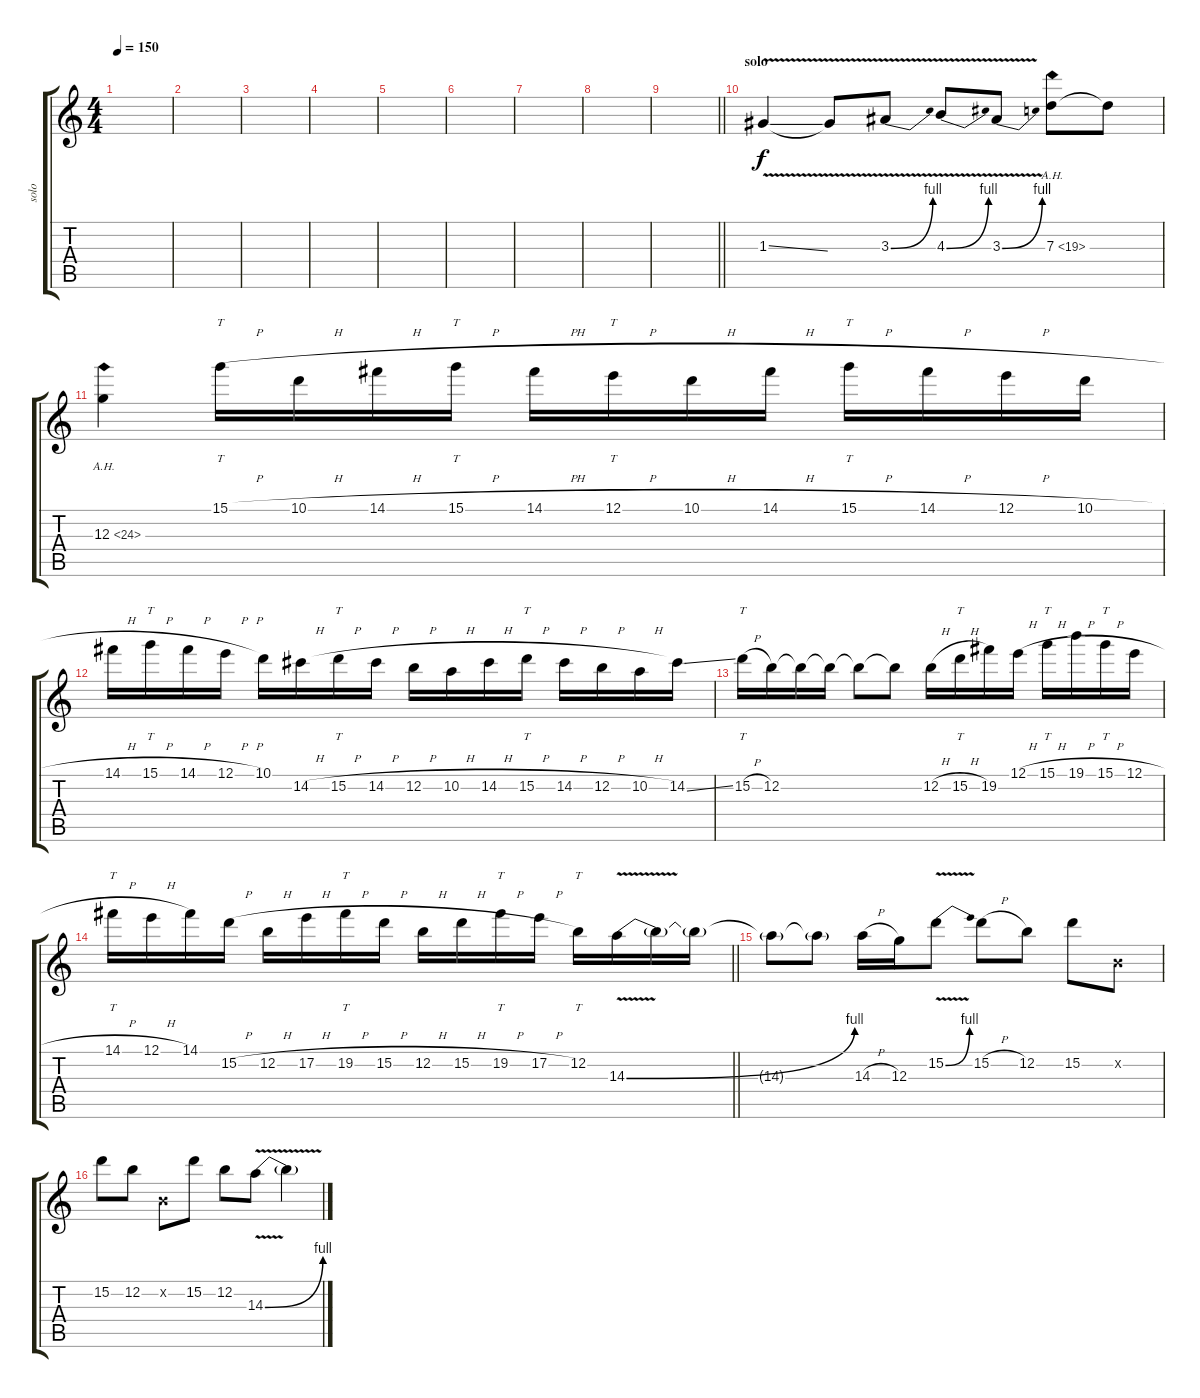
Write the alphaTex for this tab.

\track ("solo" "solo") {instrument distortionguitar}
\staff {score tabs}
\tuning (E4 B3 G3 D3 A2 E2) {hide}
\ts (4 4)
\tempo 150
\clef g2
\ks c
|
|
|
|
|
|
|
|
\barLineRight lightlight
|
\section ("" "solo")
1.3{v ss}.4 1.3{t}.8 3.3{be (bend 0 0 60 4) v}.8 4.3{be (bend 0 0 60 4) v}.8 3.3{be (bend 0 0 60 4) v}.8 7.3{ah 12}.8 7.3{t}.8 |
12.3{ah 12}.4 15.1{h}.16{tt} 10.1{h}.16 14.1{h}.16 15.1{h}.16{tt} 14.1{h}.16 12.1{h}.16{tt} 10.1{h}.16 14.1{h}.16 15.1{h}.16{tt} 14.1{h}.16 12.1{h}.16 10.1{h}.16 |
14.1{h}.16 15.1{h}.16{tt} 14.1{h}.16 12.1{h}.16 10.1.16 14.2{h}.16 15.2{h}.16{tt} 14.2{h}.16 12.2{h}.16 10.2{h}.16 14.2{h}.16 15.2{h}.16{tt} 14.2{h}.16 12.2{h}.16 10.2{h}.16 14.2{ss}.16 |
15.2{h}.16{tt} 12.2.16 12.2{t}.16 12.2{t}.16 12.2{t}.8 12.2{t}.8 12.2{h}.16 15.2{h}.16{tt} 19.2.16 12.1{h}.16 15.1{h}.16{tt} 19.1{h}.16 15.1{h}.16{tt} 12.1{h}.16 |
\barLineRight lightlight
14.1{h}.16{tt} 12.1{h}.16 14.1.16 15.2{h}.16 12.2{h}.16 17.2{h}.16 19.2{h}.16{tt} 15.2{h}.16 12.2{h}.16 15.2{h}.16 19.2{h}.16{tt} 17.2{h}.16 12.2.16{tt} 14.3{be (bend 0 0 60 4) v}.16 14.3{t}.16 14.3{t}.16 |
14.3{t}.8 14.3{t}.8 14.3{h}.16 12.3.16 15.2{be (bend 0 0 60 4) v}.8 15.2{h}.8 12.2.8 15.2.8 0.2{x}.8 |
15.2.8 12.2.8 0.2{x}.8 15.2.8 12.2.8 14.3{be (bend 0 0 60 4) v}.8 14.3{t}.4
